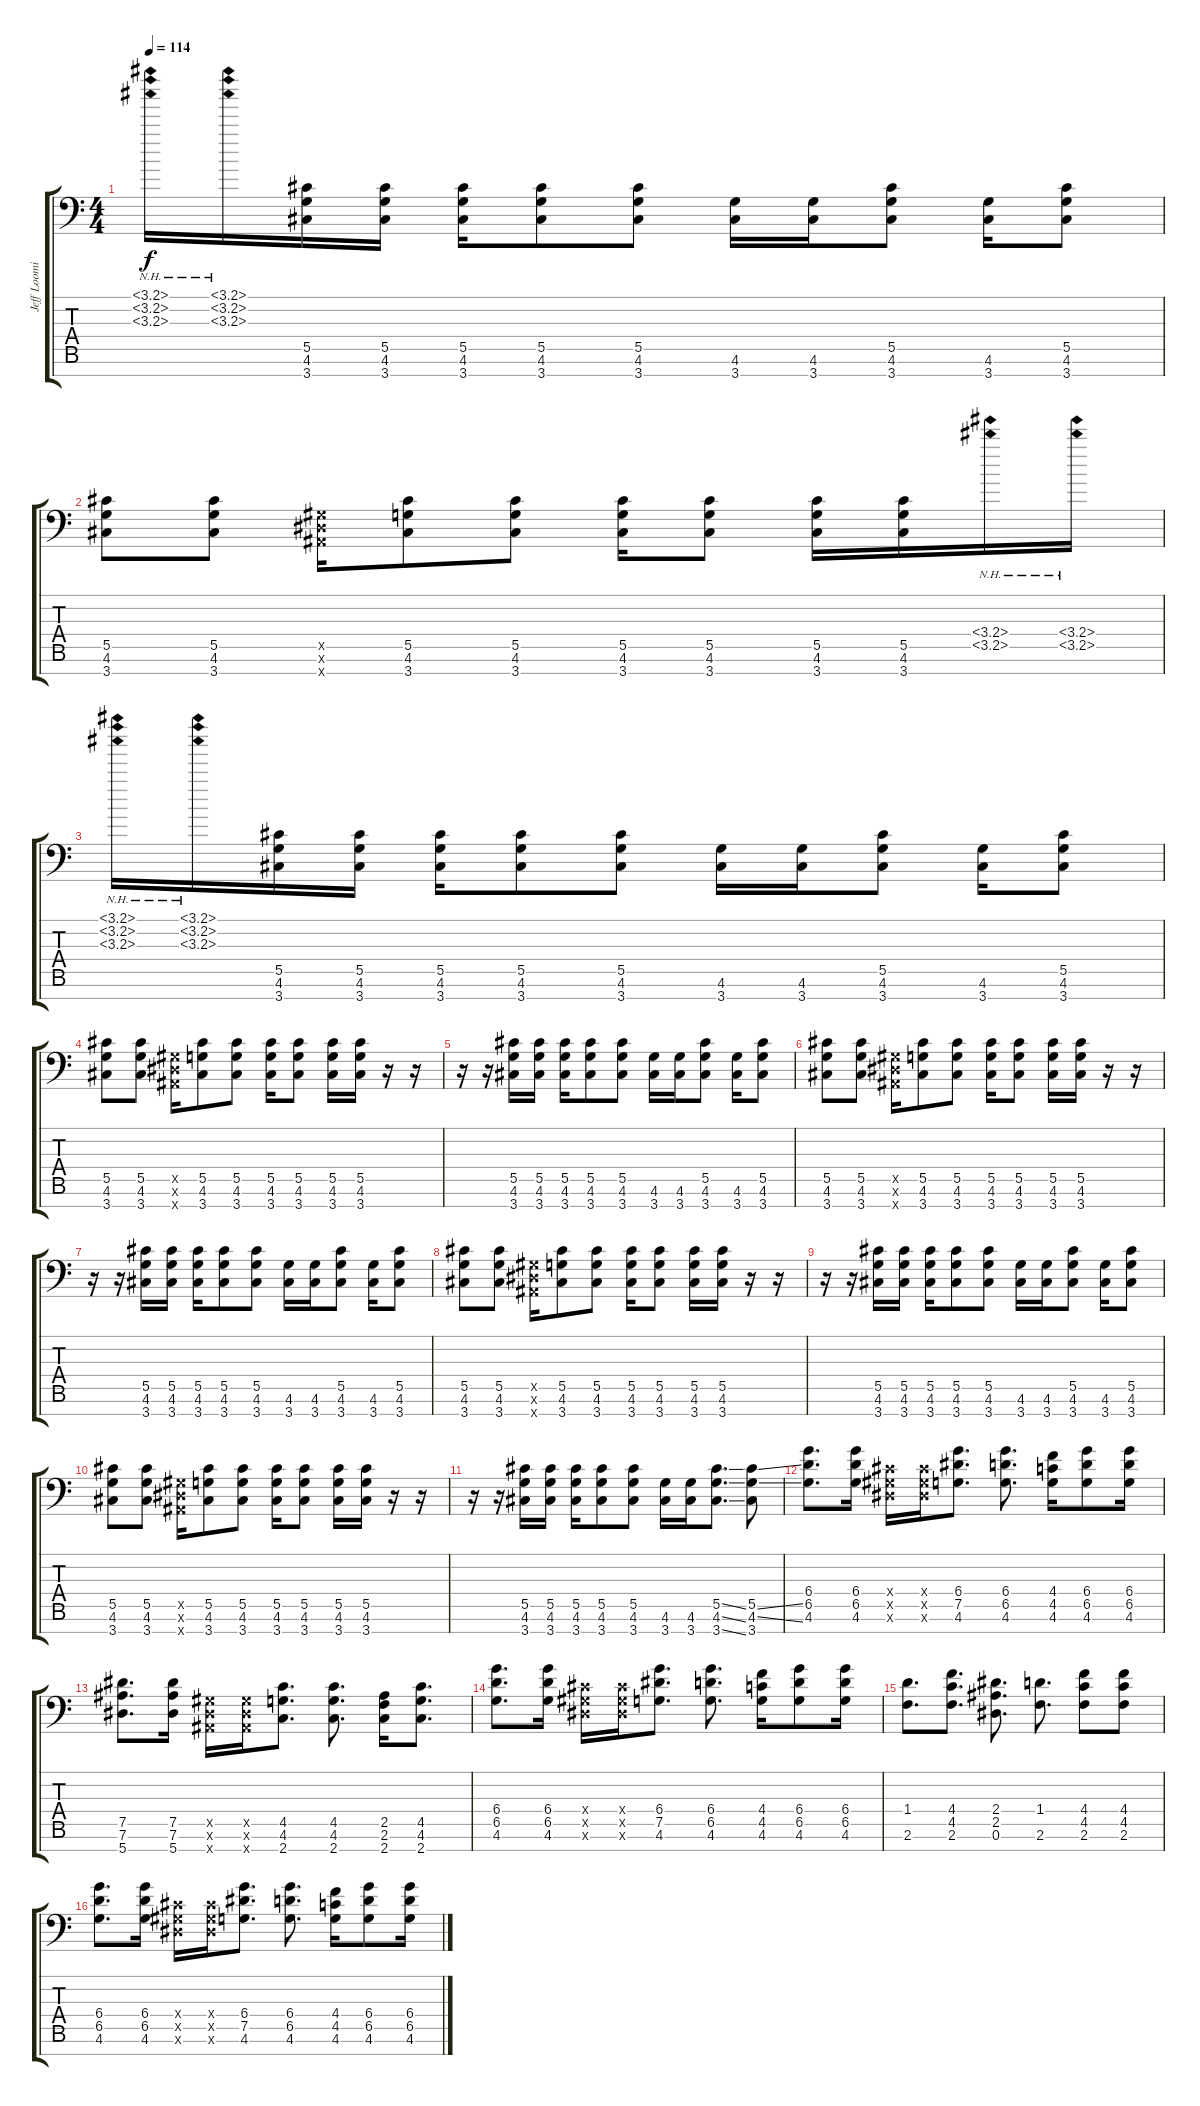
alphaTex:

\track ("Jeff Loomis (Lead)" "Jeff Loomi") {instrument distortionguitar}
\staff {score tabs}
\tuning (Eb4 Bb3 Gb3 Db3 Ab2 Eb2 Bb1) {hide}
\ts (4 4)
\tempo 114
\clef f4
\ks c
(3.1{nh} 3.2{nh} 3.3{nh}).16{dy f} (3.1{nh} 3.2{nh} 3.3{nh}).16 (5.5 4.6 3.7).16 (5.5 4.6 3.7).16 (5.5 4.6 3.7).16 (5.5 4.6 3.7).8 (5.5 4.6 3.7).8 (4.6 3.7).16 (4.6 3.7).16 (5.5 4.6 3.7).8 (4.6 3.7).16 (5.5 4.6 3.7).8 |
(5.5 4.6 3.7).8 (5.5 4.6 3.7).8 (0.5{x} 0.6{x} 0.7{x}).16 (5.5 4.6 3.7).8 (5.5 4.6 3.7).8 (5.5 4.6 3.7).16 (5.5 4.6 3.7).8 (5.5 4.6 3.7).16 (5.5 4.6 3.7).16 (3.4{nh} 3.5{nh}).16 (3.4{nh} 3.5{nh}).16 |
(3.1{nh} 3.2{nh} 3.3{nh}).16 (3.1{nh} 3.2{nh} 3.3{nh}).16 (5.5 4.6 3.7).16 (5.5 4.6 3.7).16 (5.5 4.6 3.7).16 (5.5 4.6 3.7).8 (5.5 4.6 3.7).8 (4.6 3.7).16 (4.6 3.7).16 (5.5 4.6 3.7).8 (4.6 3.7).16 (5.5 4.6 3.7).8 |
(5.5 4.6 3.7).8 (5.5 4.6 3.7).8 (0.5{x} 0.6{x} 0.7{x}).16 (5.5 4.6 3.7).8 (5.5 4.6 3.7).8 (5.5 4.6 3.7).16 (5.5 4.6 3.7).8 (5.5 4.6 3.7).16 (5.5 4.6 3.7).16 r.16 r.16 |
r.16 r.16 (5.5 4.6 3.7).16 (5.5 4.6 3.7).16 (5.5 4.6 3.7).16 (5.5 4.6 3.7).8 (5.5 4.6 3.7).8 (4.6 3.7).16 (4.6 3.7).16 (5.5 4.6 3.7).8 (4.6 3.7).16 (5.5 4.6 3.7).8 |
(5.5 4.6 3.7).8 (5.5 4.6 3.7).8 (0.5{x} 0.6{x} 0.7{x}).16 (5.5 4.6 3.7).8 (5.5 4.6 3.7).8 (5.5 4.6 3.7).16 (5.5 4.6 3.7).8 (5.5 4.6 3.7).16 (5.5 4.6 3.7).16 r.16 r.16 |
r.16 r.16 (5.5 4.6 3.7).16 (5.5 4.6 3.7).16 (5.5 4.6 3.7).16 (5.5 4.6 3.7).8 (5.5 4.6 3.7).8 (4.6 3.7).16 (4.6 3.7).16 (5.5 4.6 3.7).8 (4.6 3.7).16 (5.5 4.6 3.7).8 |
(5.5 4.6 3.7).8 (5.5 4.6 3.7).8 (0.5{x} 0.6{x} 0.7{x}).16 (5.5 4.6 3.7).8 (5.5 4.6 3.7).8 (5.5 4.6 3.7).16 (5.5 4.6 3.7).8 (5.5 4.6 3.7).16 (5.5 4.6 3.7).16 r.16 r.16 |
r.16 r.16 (5.5 4.6 3.7).16 (5.5 4.6 3.7).16 (5.5 4.6 3.7).16 (5.5 4.6 3.7).8 (5.5 4.6 3.7).8 (4.6 3.7).16 (4.6 3.7).16 (5.5 4.6 3.7).8 (4.6 3.7).16 (5.5 4.6 3.7).8 |
(5.5 4.6 3.7).8 (5.5 4.6 3.7).8 (0.5{x} 0.6{x} 0.7{x}).16 (5.5 4.6 3.7).8 (5.5 4.6 3.7).8 (5.5 4.6 3.7).16 (5.5 4.6 3.7).8 (5.5 4.6 3.7).16 (5.5 4.6 3.7).16 r.16 r.16 |
r.16 r.16 (5.5 4.6 3.7).16 (5.5 4.6 3.7).16 (5.5 4.6 3.7).16 (5.5 4.6 3.7).8 (5.5 4.6 3.7).8 (4.6 3.7).16 (4.6 3.7).16 (5.5{ss} 4.6{ss} 3.7{ss}).8{d} (5.5{ss} 4.6{ss} 3.7).8 |
(6.4 6.5 4.6).8{d} (6.4 6.5 4.6).16 (0.4{x} 0.5{x} 0.6{x}).16 (0.4{x} 0.5{x} 0.6{x}).16 (6.4 7.5 4.6).8{d} (6.4 6.5 4.6).8{d} (4.4 4.5 4.6).16 (6.4 6.5 4.6).8 (6.4 6.5 4.6).16 |
(7.5 7.6 5.7).8{d} (7.5 7.6 5.7).16 (0.5{x} 0.6{x} 0.7{x}).16 (0.5{x} 0.6{x} 0.7{x}).16 (4.5 4.6 2.7).8{d} (4.5 4.6 2.7).8{d} (2.5 2.6 2.7).16 (4.5 4.6 2.7).8{d} |
(6.4 6.5 4.6).8{d} (6.4 6.5 4.6).16 (0.4{x} 0.5{x} 0.6{x}).16 (0.4{x} 0.5{x} 0.6{x}).16 (6.4 7.5 4.6).8{d} (6.4 6.5 4.6).8{d} (4.4 4.5 4.6).16 (6.4 6.5 4.6).8 (6.4 6.5 4.6).16 |
(1.4 2.6).8{d} (4.4 4.5 2.6).8{d} (2.4 2.5 0.6).8{d} (1.4 2.6).8{d} (4.4 4.5 2.6).8 (4.4 4.5 2.6).8 |
(6.4 6.5 4.6).8{d} (6.4 6.5 4.6).16 (0.4{x} 0.5{x} 0.6{x}).16 (0.4{x} 0.5{x} 0.6{x}).16 (6.4 7.5 4.6).8{d} (6.4 6.5 4.6).8{d} (4.4 4.5 4.6).16 (6.4 6.5 4.6).8 (6.4 6.5 4.6).16
